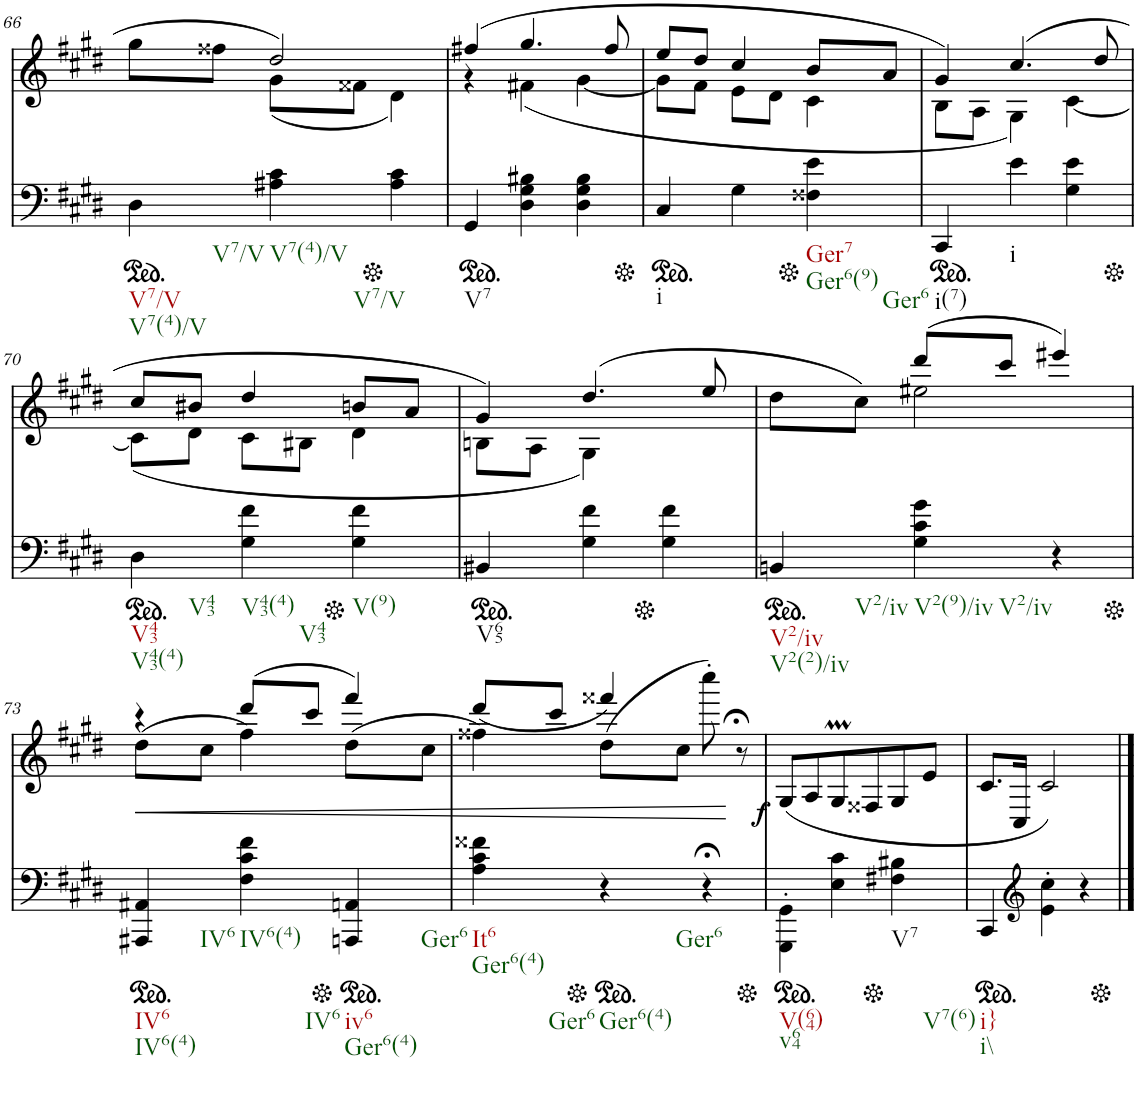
**kern	**kern	**dynam
*part2	*part1	*part1
*staff2	*staff1	*staff1
*I"Piano	*I"Piano	*
*I'Pno	*I'Pno	*
!!LO:PB:g=z
*clefF4	*clefG2	*
*k[f#c#g#d#]	*k[f#c#g#d#]	*
*M3/4	*M3/4	*
*ped	*	*
=66	=66	=66
*	*^	*
!LO:TX:b:t=V7/V	!	!	!
!LO:TX:b:t=V7(4)/V	!	!	!
!LO:TX:b:t=V7/V	!	!	!
4D#\	8gg#\L	4ryy	.
.	8ff##X\J	.	.
!LO:TX:b:t=V7(4)/V	!	!	!
!LO:TX:b:t=V7/V	!	!	!
4A#X\ 4c#\	2dd#/	(8g#\L	.
.	.	8f##X\J	.
*Xped	*	*	*
4A#\ 4c#\	.	4d#\)	.
=67	=67	=67	=67
*ped	*	*	*
!LO:TX:b:t=V7	!	!	!
4GG#/	(4ff#X/	4r	.
4D#\ 4G#\ 4B#X\	4.gg#/	(4f#X\	.
4D#\ 4G#\ 4B#\	.	[4g#\	.
.	8ff#/	.	.
=68	=68	=68	=68
*Xped	*	*	*
*ped	*	*	*
!LO:TX:b:t=i	!	!	!
4C#/	8ee/L	8g#\L]	.
.	8dd#/J	8f#\J	.
4G#\	4cc#/	8e\L	.
.	.	8d#\J	.
*Xped	*	*	*
!LO:TX:b:t=Ger7	!	!	!
!LO:TX:b:t=Ger6(9)	!	!	!
!LO:TX:b:t=Ger6	!	!	!
4F##X\ 4e\	8b/L	4c#\	.
.	8a/J	.	.
=69	=69	=69	=69
*ped	*	*	*
!LO:TX:b:t=i(7)	!	!	!
4CC#/	4g#/)	8B\L	.
.	.	8A\J	.
!LO:TX:b:t=i	!	!	!
4e\	(4.cc#/	4G#\)	.
4G#\ 4e\	.	[4c#\	.
.	8dd#/	.	.
!!LO:LB:g=z	!!
=70	=70	=70	=70
*Xped	*	*	*
*ped	*	*	*
!LO:TX:b:t=V43	!	!	!
!LO:TX:b:t=V43(4)	!	!	!
!LO:TX:b:t=V43	!	!	!
4D#\	8cc#/L	(8c#\L]	.
.	8b#X/J	8d#\J	.
!LO:TX:b:t=V43(4)	!	!	!
!LO:TX:b:t=V43	!	!	!
4G#\ 4f#\	4dd#/	8c#\L	.
.	.	8B#X\J	.
*Xped	*	*	*
!LO:TX:b:t=V(9)	!	!	!
4G#\ 4f#\	8bn/L	4d#\	.
.	8a/J	.	.
=71	=71	=71	=71
*ped	*	*	*
!LO:TX:b:t=V65	!	!	!
4BB#X/	4g#/)	8Bn\L	.
.	.	8A\J	.
4G#\ 4f#\	(4.dd#/	4G#\)	.
*Xped	*	*	*
4G#\ 4f#\	.	4ryy	.
.	8ee/	.	.
=72	=72	=72	=72
*ped	*	*	*
!LO:TX:b:t=V2/iv	!	!	!
!LO:TX:b:t=V2(2)/iv	!	!	!
!LO:TX:b:t=V2/iv	!	!	!
4BBn/	8dd#\L	4ryy	.
.	8cc#\J)	.	.
!LO:TX:b:t=V2(9)/iv	!	!	!
!LO:TX:b:t=V2/iv	!	!	!
4G#\ 4c#\ 4g#\	(8ddd#/L	2ee#X\	.
.	8ccc#/J	.	.
4r	4eee#X/)	.	.
!!LO:LB:g=z	!!
=73	=73	=73	=73
*Xped	*	*	*
*ped	*	*	*
!LO:TX:b:t=IV6	!	!	!
!LO:TX:b:t=IV6(4)	!	!	!
!LO:TX:b:t=IV6	!	!	!
!	!	!	!LO:HP:b
4AAA#X/ 4AA#X/	4r	(>8dd#\L	<
.	.	8cc#\J	.
!LO:TX:b:t=IV6(4)	!	!	!
!LO:TX:b:t=IV6	!	!	!
4F#\ 4c#\ 4f#\	(8ddd#/L	4ff#\)	.
.	8ccc#/J	.	.
*Xped	*	*	*
*ped	*	*	*
!LO:TX:b:t=iv6	!	!	!
!LO:TX:b:t=Ger6(4)	!	!	!
!LO:TX:b:t=Ger6	!	!	!
4AAAn/ 4AAn/	4fff#/)	(>8dd#\L	.
.	.	8cc#\J	.
=74	=74	=74	=74
!LO:TX:b:t=It6	!	!	!
!LO:TX:b:t=Ger6(4)	!	!	!
!LO:TX:b:t=Ger6	!	!	!
4A\ 4c#\ 4f##X\	4ff##X\)	(8ddd#/L	.
.	.	8ccc#/J	.
*Xped	*	*	*
*ped	*	*	*
!LO:TX:b:t=Ger6(4)	!	!	!
!LO:TX:b:t=Ger6	!	!	!
4r	(4fff##X/	8dd#\L	.
.	.	8cc#\J	.
4r;<	(8cccc#'\	4ryy	.
.	8r	.	[
*	*v	*v	*
=75	=75	=75
*Xped	*	*
*ped	*	*
!LO:TX:b:t=V(64)	!	!
!LO:TX:b:t=v64	!	!
!	!	!LO:DY:b
4GGG#\' 4GG#\'	8G#/L	f
.	8A/	.
4E\ 4c#\	8G#m/	.
.	8F##X/	.
*Xped	*	*
!LO:TX:b:t=V7	!	!
!LO:TX:b:t=V7(6)	!	!
4F#X\ 4B#X\	8G#/	.
.	8e/J	.
=76	=76	=76
*ped	*	*
!LO:TX:b:t=i}	!	!
!LO:TX:b:t=i\\	!	!
4CC#/	8.c#/L	.
.	16C#/Jk	.
*clefG2	*	*
4e\' 4cc#\'	2c#/)	.
4r	.	.
*Xped	*	*
==	==	==
*-	*-	*-
